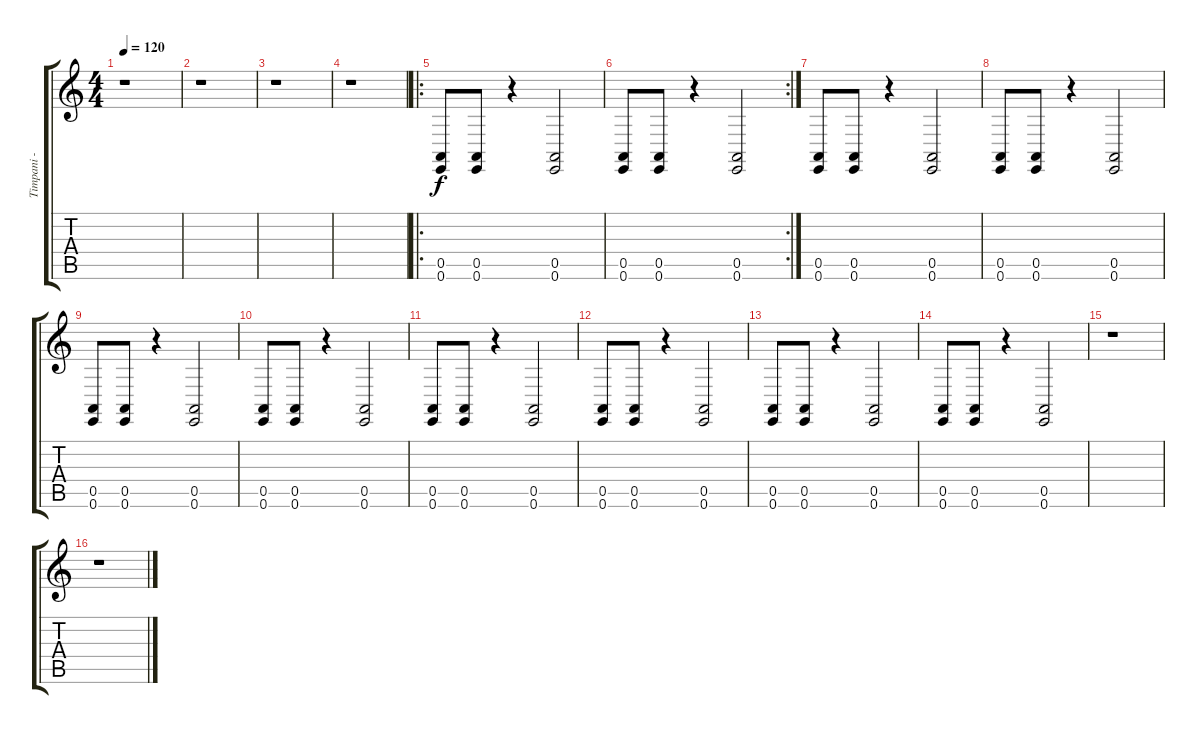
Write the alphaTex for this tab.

\track ("Timpani - effects" "Timpani - ") {instrument timpani}
\staff {score tabs}
\tuning (E4 B3 G3 D3 A2 E2) {hide}
\ts (4 4)
\tempo 120
\clef g2
\ks c
r.1{dy f} |
r.1 |
r.1 |
r.1 |
\ro
(0.5 0.6).8 (0.5 0.6).8 r.4 (0.5 0.6).2 |
\rc 2
(0.5 0.6).8 (0.5 0.6).8 r.4 (0.5 0.6).2 |
(0.5 0.6).8 (0.5 0.6).8 r.4 (0.5 0.6).2 |
(0.5 0.6).8 (0.5 0.6).8 r.4 (0.5 0.6).2 |
(0.5 0.6).8 (0.5 0.6).8 r.4 (0.5 0.6).2 |
(0.5 0.6).8 (0.5 0.6).8 r.4 (0.5 0.6).2 |
(0.5 0.6).8 (0.5 0.6).8 r.4 (0.5 0.6).2 |
(0.5 0.6).8 (0.5 0.6).8 r.4 (0.5 0.6).2 |
(0.5 0.6).8 (0.5 0.6).8 r.4 (0.5 0.6).2 |
(0.5 0.6).8 (0.5 0.6).8 r.4 (0.5 0.6).2 |
r.1 |
r.1
